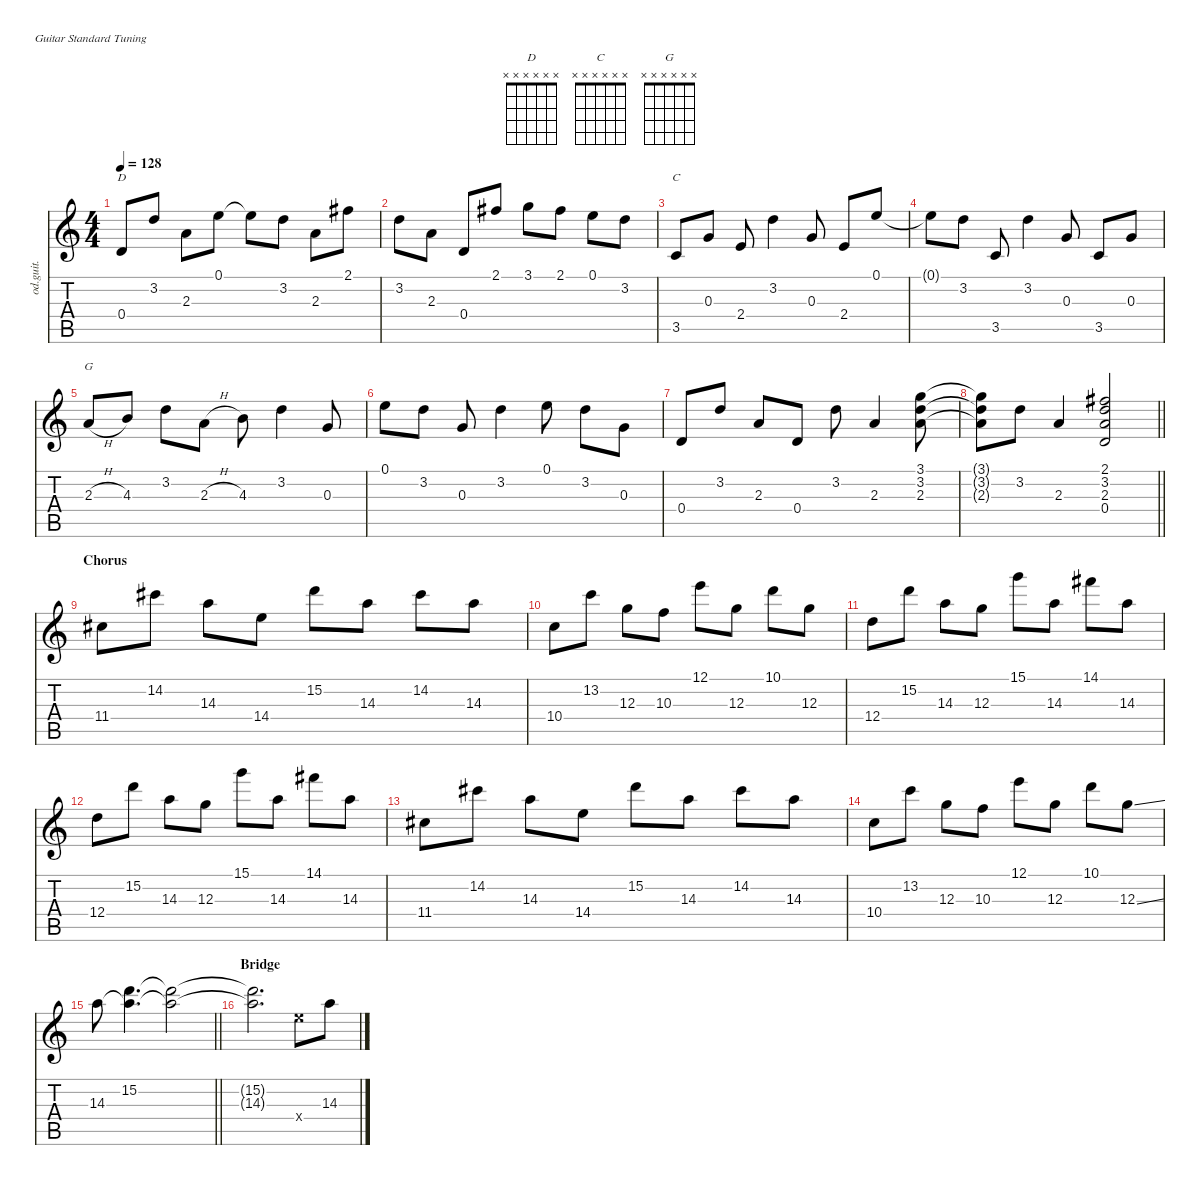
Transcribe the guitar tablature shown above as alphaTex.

\defaultSystemsLayout 4
\hideDynamics
\bracketExtendMode nobrackets
\otherSystemsTrackNameOrientation horizontal
\track ("Guitar(Slash)" "od.guit.") {instrument overdrivenguitar}
\staff {score tabs}
\tuning (E4 B3 G3 D3 A2 E2)
\chord ("D" x x x x x x)
\chord ("C" x x x x x x)
\chord ("G" x x x x x x)
\ts (4 4)
\tempo 128
\clef g2
\ks c
0.4.8{ch "D" dy f beam Up} 3.2.8{beam Up} 2.3.8{beam Down} 0.1.8{beam Down} 0.1{t}.8{beam Down} 3.2.8{beam Down} 2.3.8{beam Down} 2.1{acc #}.8{beam Down} |
3.2.8{beam Down} 2.3.8{beam Down} 0.4.8{beam Up} 2.1{acc #}.8{beam Up} 3.1.8{beam Down} 2.1{acc #}.8{beam Down} 0.1.8{beam Down} 3.2.8{beam Down} |
3.5.8{ch "C" beam Up} 0.3.8{beam Up} 2.4.8{beam Up} 3.2.4{beam Down} 0.3.8{beam Up} 2.4.8{beam Up} 0.1.8{beam Up} |
0.1{t}.8{beam Down} 3.2.8{beam Down} 3.5.8{beam Up} 3.2.4{beam Down} 0.3.8{beam Up} 3.5.8{beam Up} 0.3.8{beam Up} |
2.3{h}.8{ch "G" beam Up} 4.3.8{beam Up} 3.2.8{beam Down} 2.3{h}.8{beam Down} 4.3.8{beam Down} 3.2.4{beam Down} 0.3.8{beam Up} |
0.1.8{beam Down} 3.2.8{beam Down} 0.3.8{beam Up} 3.2.4{beam Down} 0.1.8{beam Down} 3.2.8{beam Down} 0.3.8{beam Down} |
0.4.8{beam Up} 3.2.8{beam Up} 2.3.8{beam Up} 0.4.8{beam Up} 3.2.8{beam Down} 2.3.4{beam Up} (3.1 3.2 2.3).8{beam Down} |
\barLineRight lightlight
(3.1{t} 3.2{t} 2.3{t}).8{beam Down} 3.2.8{beam Down} 2.3.4{beam Up} (2.1{acc #} 3.2 2.3 0.4).2{beam Up} |
\section ("" "Chorus")
11.4{acc #}.8{dy ff instrument overdrivenguitar beam Down} 14.2{acc #}.8{beam Down} 14.3.8{beam Down} 14.4.8{beam Down} 15.2.8{beam Down} 14.3.8{beam Down} 14.2{acc #}.8{beam Down} 14.3.8{beam Down} |
10.4.8{beam Down} 13.2.8{beam Down} 12.3.8{beam Down} 10.3.8{beam Down} 12.1.8{beam Down} 12.3.8{beam Down} 10.1.8{beam Down} 12.3.8{beam Down} |
12.4.8{beam Down} 15.2.8{beam Down} 14.3.8{beam Down} 12.3.8{beam Down} 15.1.8{beam Down} 14.3.8{beam Down} 14.1{acc #}.8{beam Down} 14.3.8{beam Down} |
12.4.8{beam Down} 15.2.8{beam Down} 14.3.8{beam Down} 12.3.8{beam Down} 15.1.8{beam Down} 14.3.8{beam Down} 14.1{acc #}.8{beam Down} 14.3.8{beam Down} |
11.4{acc #}.8{beam Down} 14.2{acc #}.8{beam Down} 14.3.8{beam Down} 14.4.8{beam Down} 15.2.8{beam Down} 14.3.8{beam Down} 14.2{acc #}.8{beam Down} 14.3.8{beam Down} |
10.4.8{beam Down} 13.2.8{beam Down} 12.3.8{beam Down} 10.3.8{beam Down} 12.1.8{beam Down} 12.3.8{beam Down} 10.1.8{beam Down} 12.3{ss}.8{beam Down} |
\barLineRight lightlight
14.3.8{beam Down} (15.2 14.3{t}).4{d beam Down} (15.2{t} 14.3{t}).2{beam Down} |
\section ("" "Bridge")
(15.2{t} 14.3{t}).2{d beam Down} 14.4{x}.8{beam Down} 14.3.8{beam Down}
